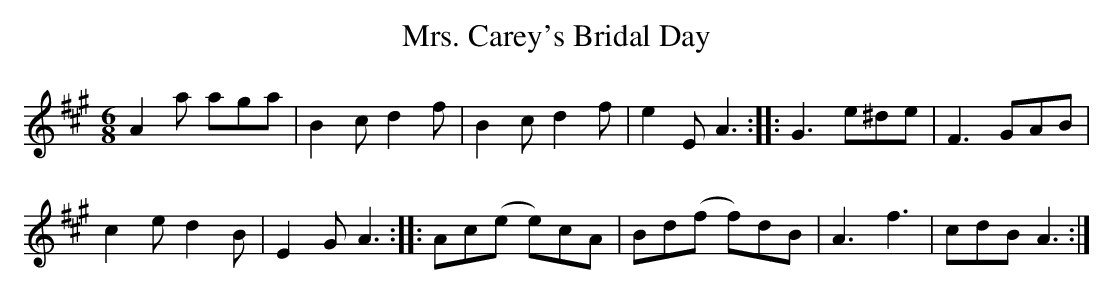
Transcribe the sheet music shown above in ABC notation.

X:1
T:Mrs. Carey's Bridal Day
M:6/8
L:1/8
K:A
A2a aga | B2c d2f | B2c d2f | e2E A3::G3 e^de | F3 GAB |
c2e d2B | E2G A3::Ac(e e)cA | Bd(f f)dB | A3 f3 | cdB A3 :|
